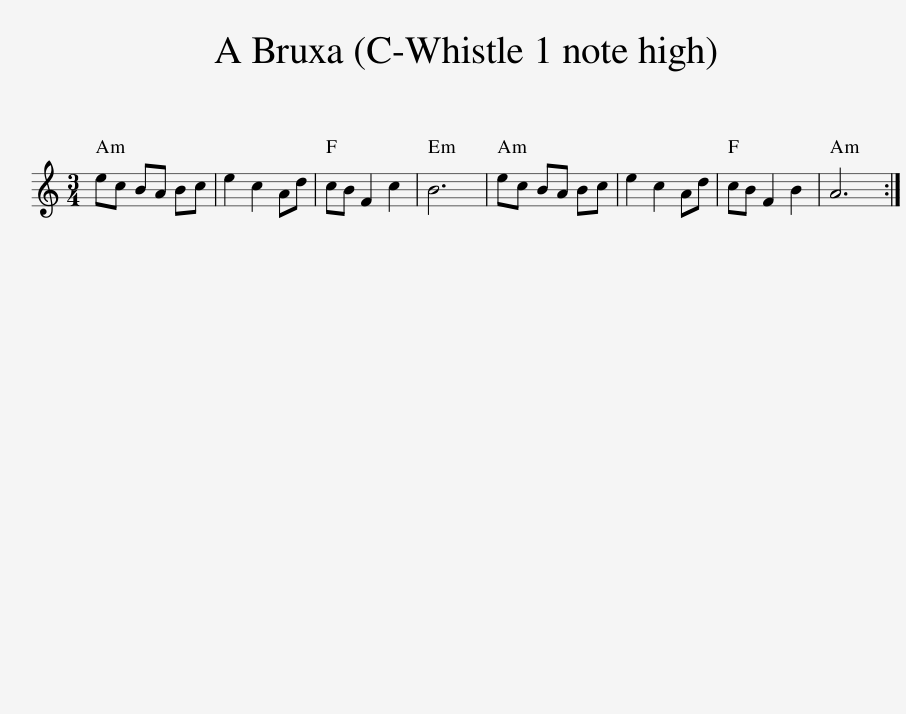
X:1
L:1/8
M:3/4
I:linebreak $
K:C
V:1 treble
V:1
 ec BA Bc | e2 c2 Ad | cB F2 c2 | B6 | ec BA Bc | %5
 e2 c2 Ad | cB F2 B2 | A6 :| %8
